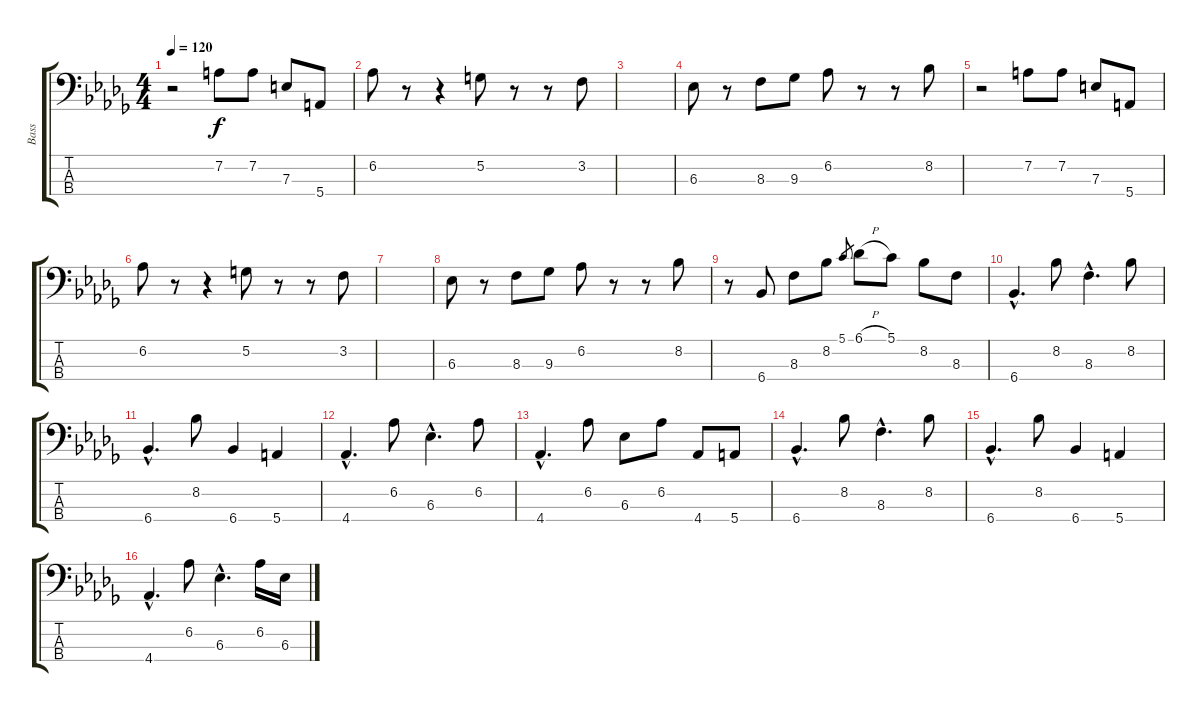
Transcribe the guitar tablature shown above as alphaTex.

\track ("Bass" "Bass") {instrument electricbassfinger}
\staff {score tabs}
\tuning (G2 D2 A1 E1) {hide}
\ts (4 4)
\tempo 120
\clef f4
\ks db
r.2{dy f} 7.2.8 7.2.8 7.3.8 5.4.8 |
6.2.8 r.8 r.4 5.2.8 r.8 r.8 3.2.8 |
|
6.3.8 r.8 8.3.8 9.3.8 6.2.8 r.8 r.8 8.2.8 |
r.2 7.2.8 7.2.8 7.3.8 5.4.8 |
6.2.8 r.8 r.4 5.2.8 r.8 r.8 3.2.8 |
|
6.3.8 r.8 8.3.8 9.3.8 6.2.8 r.8 r.8 8.2.8 |
r.8 6.4.8 8.3.8 8.2.8 5.1.8{gr} 6.1{h}.8 5.1.8 8.2.8 8.3.8 |
6.4{hac}.4{d} 8.2.8 8.3{hac}.4{d} 8.2.8 |
6.4{hac}.4{d} 8.2.8 6.4.4 5.4.4 |
4.4{hac}.4{d} 6.2.8 6.3{hac}.4{d} 6.2.8 |
4.4{hac}.4{d} 6.2.8 6.3.8 6.2.8 4.4.8 5.4.8 |
6.4{hac}.4{d} 8.2.8 8.3{hac}.4{d} 8.2.8 |
6.4{hac}.4{d} 8.2.8 6.4.4 5.4.4 |
4.4{hac}.4{d} 6.2.8 6.3{hac}.4{d} 6.2.16 6.3.16
